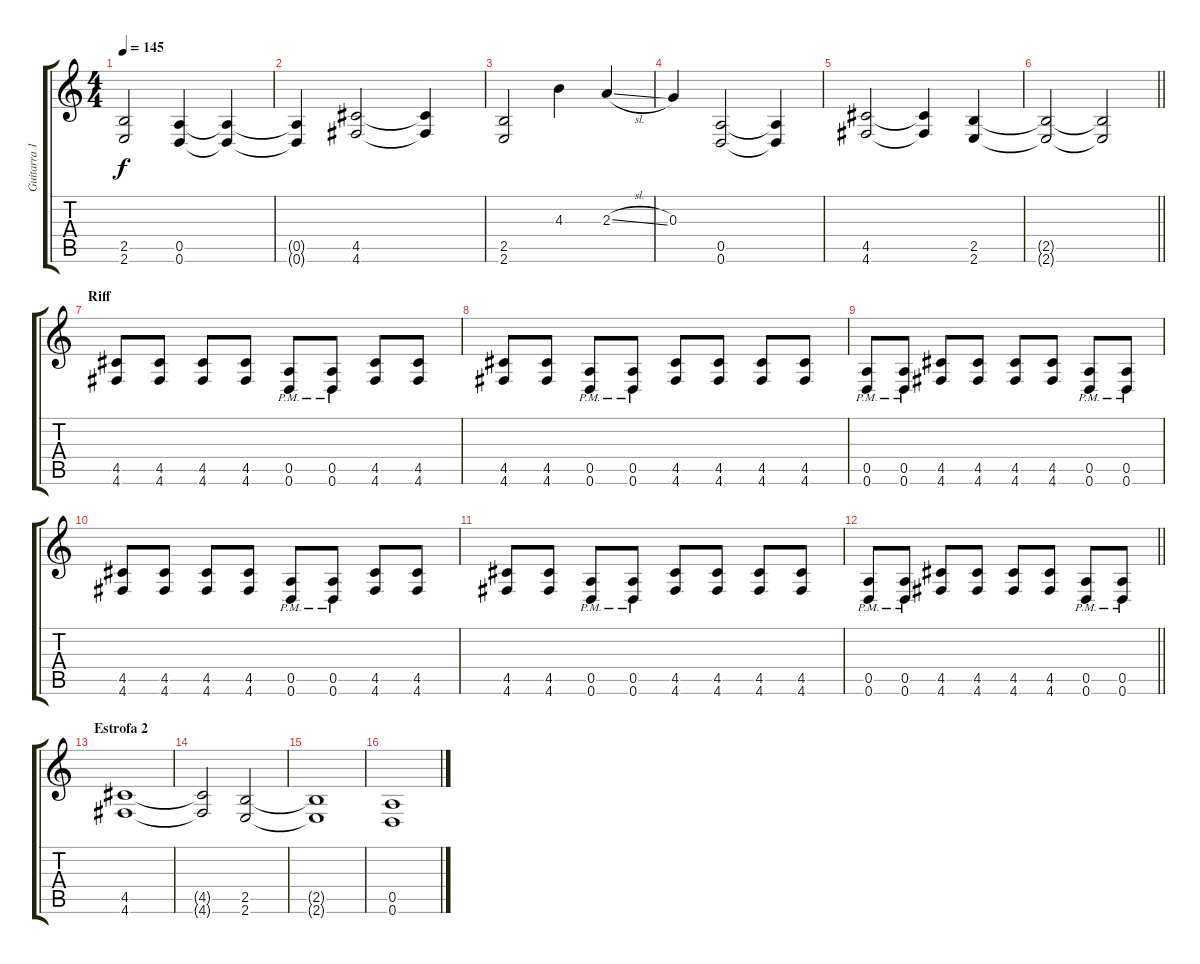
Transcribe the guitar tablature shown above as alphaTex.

\track ("Guitarra 1" "Guitarra 1") {instrument distortionguitar}
\staff {score tabs}
\tuning (E4 B3 G3 D3 A2 D2) {hide}
\ts (4 4)
\tempo 145
\clef g2
\ks c
(2.5{t} 2.6{t}).2{dy f} (0.5 0.6).4 (0.5{t} 0.6{t}).4 |
(0.5{t} 0.6{t}).4 (4.5 4.6).2 (4.5{t} 4.6{t}).4 |
(2.5 2.6).2 4.3.4 2.3{sl}.4 |
0.3.4 (0.5 0.6).2 (0.5{t} 0.6{t}).4 |
(4.5 4.6).2 (4.5{t} 4.6{t}).4 (2.5 2.6).4 |
\barLineRight lightlight
(2.5{t} 2.6{t}).2 (2.5{t} 2.6{t}).2 |
\section ("" "Riff")
(4.5 4.6).8 (4.5 4.6).8 (4.5 4.6).8 (4.5 4.6).8 (0.5{pm} 0.6{pm}).8 (0.5{pm} 0.6{pm}).8 (4.5 4.6).8 (4.5 4.6).8 |
(4.5 4.6).8 (4.5 4.6).8 (0.5{pm} 0.6{pm}).8 (0.5{pm} 0.6{pm}).8 (4.5 4.6).8 (4.5 4.6).8 (4.5 4.6).8 (4.5 4.6).8 |
(0.5{pm} 0.6{pm}).8 (0.5{pm} 0.6{pm}).8 (4.5 4.6).8 (4.5 4.6).8 (4.5 4.6).8 (4.5 4.6).8 (0.5{pm} 0.6{pm}).8 (0.5{pm} 0.6{pm}).8 |
(4.5 4.6).8 (4.5 4.6).8 (4.5 4.6).8 (4.5 4.6).8 (0.5{pm} 0.6{pm}).8 (0.5{pm} 0.6{pm}).8 (4.5 4.6).8 (4.5 4.6).8 |
(4.5 4.6).8 (4.5 4.6).8 (0.5{pm} 0.6{pm}).8 (0.5{pm} 0.6{pm}).8 (4.5 4.6).8 (4.5 4.6).8 (4.5 4.6).8 (4.5 4.6).8 |
\barLineRight lightlight
(0.5{pm} 0.6{pm}).8 (0.5{pm} 0.6{pm}).8 (4.5 4.6).8 (4.5 4.6).8 (4.5 4.6).8 (4.5 4.6).8 (0.5{pm} 0.6{pm}).8 (0.5{pm} 0.6{pm}).8 |
\section ("" "Estrofa 2")
(4.5 4.6).1{instrument electricguitarjazz} |
(4.5{t} 4.6{t}).2 (2.5 2.6).2 |
(2.5{t} 2.6{t}).1 |
(0.5 0.6).1
